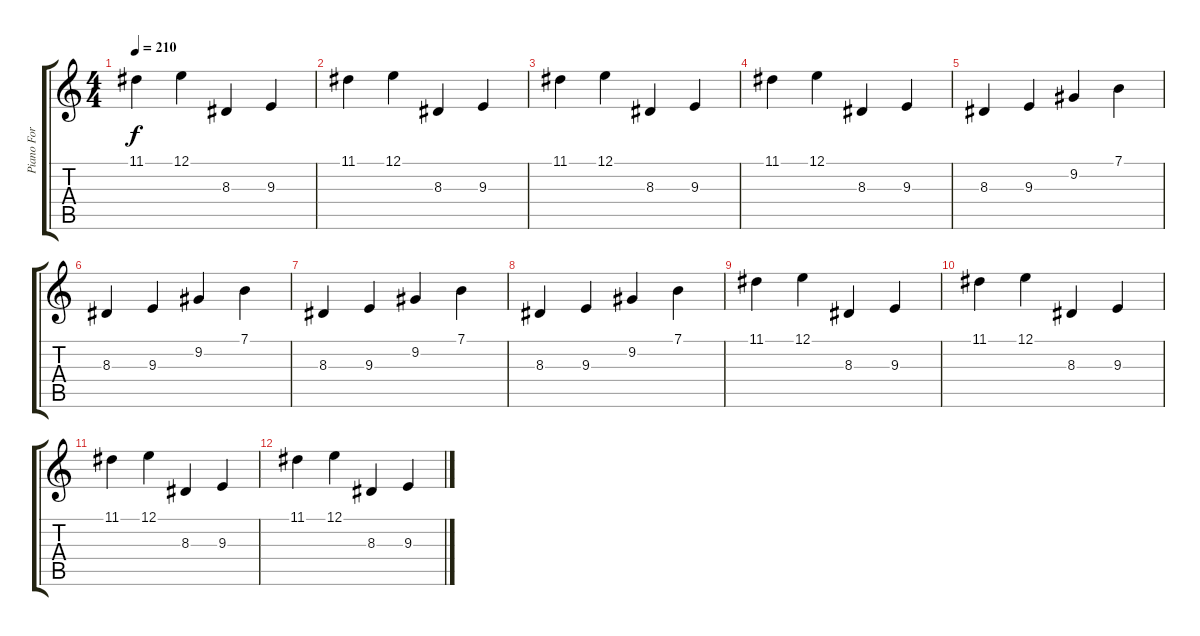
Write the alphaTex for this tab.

\track ("Piano For pt. 1 Left Hand" "Piano For ") {instrument acousticgrandpiano}
\staff {score tabs}
\tuning (E4 B3 G3 D3 A2 E2) {hide}
\ts (4 4)
\tempo 210
\clef g2
\ks c
11.1.4{dy f} 12.1.4 8.3.4 9.3.4 |
11.1.4 12.1.4 8.3.4 9.3.4 |
11.1.4 12.1.4 8.3.4 9.3.4 |
11.1.4 12.1.4 8.3.4 9.3.4 |
8.3.4 9.3.4 9.2.4 7.1.4 |
8.3.4 9.3.4 9.2.4 7.1.4 |
8.3.4 9.3.4 9.2.4 7.1.4 |
8.3.4 9.3.4 9.2.4 7.1.4 |
11.1.4 12.1.4 8.3.4 9.3.4 |
11.1.4 12.1.4 8.3.4 9.3.4 |
11.1.4 12.1.4 8.3.4 9.3.4 |
11.1.4 12.1.4 8.3.4 9.3.4
